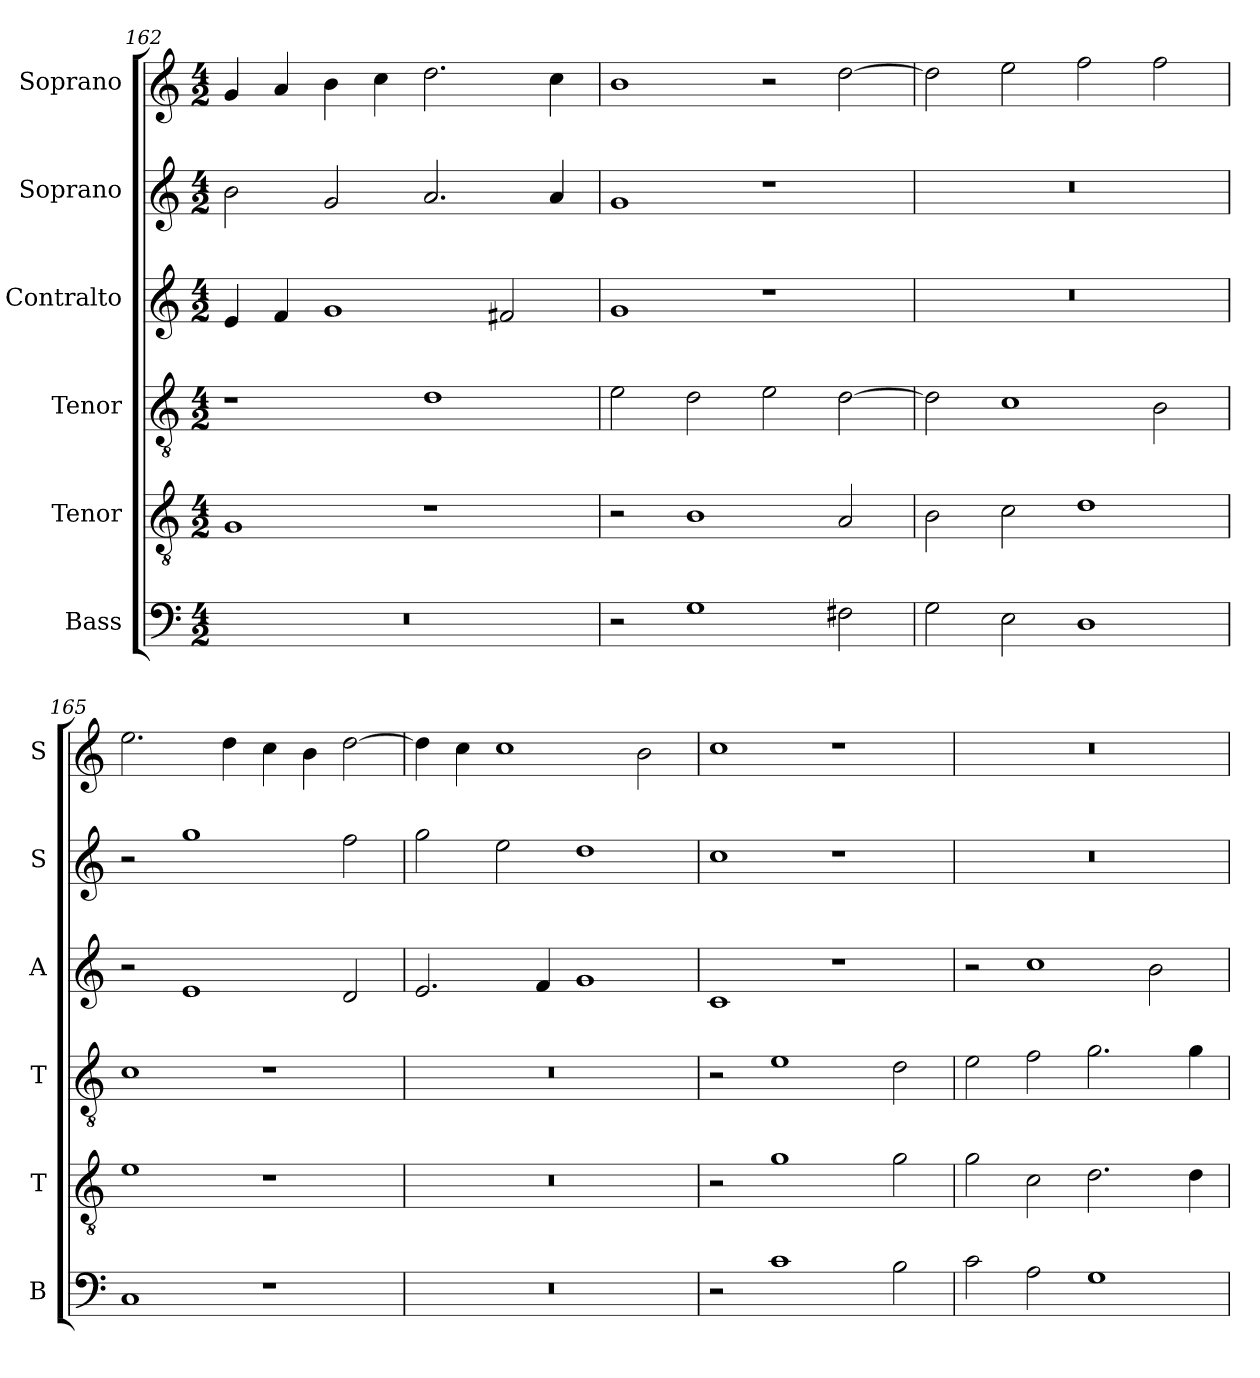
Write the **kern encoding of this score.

**kern	**kern	**kern	**kern	**kern	**kern
*part6	*part5	*part4	*part3	*part2	*part1
*staff6	*staff5	*staff4	*staff3	*staff2	*staff1
*I"Bass	*I"Tenor	*I"Tenor	*I"Contralto	*I"Soprano	*I"Soprano
*I'B	*I'T	*I'T	*I'A	*I'S	*I'S
*clefF4	*clefGv2	*clefGv2	*clefG2	*clefG2	*clefG2
*k[]	*k[]	*k[]	*k[]	*k[]	*k[]
*C:ion	*C:ion	*C:ion	*C:ion	*C:ion	*C:ion
*M4/2	*M4/2	*M4/2	*M4/2	*M4/2	*M4/2
=162	=162	=162	=162	=162	=162
0r	1G	1r	4e	2b	4g
.	.	.	4f	.	4a
.	.	.	1g	2g	4b
.	.	.	.	.	4cc
.	1r	1d	.	2.a	2.dd
.	.	.	2f#X	.	.
.	.	.	.	4a	4cc
=163	=163	=163	=163	=163	=163
2r	2r	2e	1g	1g	1b
1G	1B	2d	.	.	.
.	.	2e	1r	1r	2r
2F#X	2A	[2d	.	.	[2dd
=164	=164	=164	=164	=164	=164
2G	2B	2d]	0r	0r	2dd]
2E	2c	1c	.	.	2ee
1D	1d	.	.	.	2ff
.	.	2B	.	.	2ff
=165	=165	=165	=165	=165	=165
1C	1e	1c	2r	2r	2.ee
.	.	.	1e	1gg	.
.	.	.	.	.	4dd
1r	1r	1r	.	.	4cc
.	.	.	.	.	4b
.	.	.	2d	2ff	[2dd
=166	=166	=166	=166	=166	=166
0r	0r	0r	2.e	2gg	4dd]
.	.	.	.	.	4cc
.	.	.	.	2ee	1cc
.	.	.	4f	.	.
.	.	.	1g	1dd	.
.	.	.	.	.	2b
=167	=167	=167	=167	=167	=167
2r	2r	2r	1c	1cc	1cc
1c	1g	1e	.	.	.
.	.	.	1r	1r	1r
2B	2g	2d	.	.	.
=168	=168	=168	=168	=168	=168
2c	2g	2e	2r	0r	0r
2A	2c	2f	1cc	.	.
1G	2.d	2.g	.	.	.
.	.	.	2b	.	.
.	4d	4g	.	.	.
=	=	=	=	=	=
*-	*-	*-	*-	*-	*-
